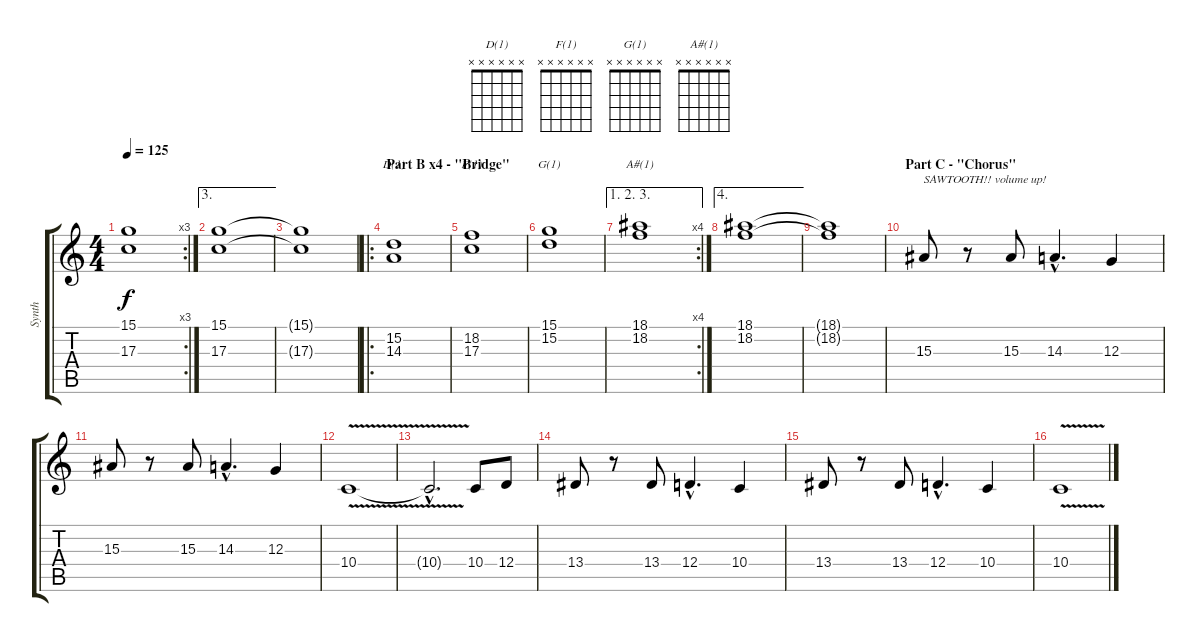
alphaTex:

\track ("Synth" "Synth") {instrument pad4choir}
\staff {score tabs}
\tuning (E4 B3 G3 D3 A2 E2) {hide}
\chord ("D(1)" x x x x x x)
\chord ("F(1)" x x x x x x)
\chord ("G(1)" x x x x x x)
\chord ("A#(1)" x x x x x x)
\rc 3
\ts (4 4)
\tempo 125
\clef g2
\ks c
(15.1{t} 17.3{t}).1{dy f} |
\ae 3
(15.1 17.3).1 |
(15.1{t} 17.3{t}).1 |
\ro
\section ("" "Part B x4 - \"Bridge\"")
(15.2 14.3).1{ch "D(1)"} |
(18.2 17.3).1{ch "F(1)"} |
(15.1 15.2).1{ch "G(1)"} |
\ae (1 2 3)
\rc 4
(18.1 18.2).1{ch "A#(1)"} |
\ae 4
(18.1 18.2).1 |
(18.1{t} 18.2{t}).1 |
\section ("" "Part C - \"Chorus\"")
15.3.8{txt "SAWTOOTH!! volume up!" volume 14 instrument lead2sawtooth} r.8 15.3.8 14.3{hac}.4{d} 12.3.4 |
15.3.8 r.8 15.3.8 14.3{hac}.4{d} 12.3.4 |
10.4{v}.1 |
10.4{hac t}.2{d} 10.4.8 12.4.8 |
13.4.8 r.8 13.4.8 12.4{hac}.4{d} 10.4.4 |
13.4.8 r.8 13.4.8 12.4{hac}.4{d} 10.4.4 |
10.4{v}.1
